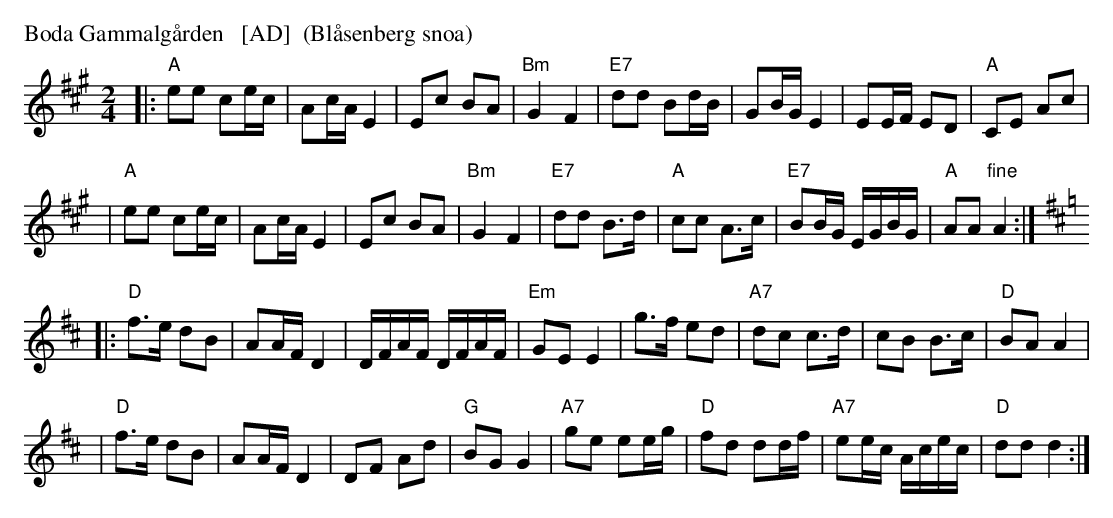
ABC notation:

X:1
M: polka, g\aangl\aat
P: Boda Gammalg\aarden   [AD]  (Bl\aasenberg snoa)
M: 2/4
L: 1/16
K: A
|: "A"e2e2 c2ec | A2cA E4 | E2c2 B2A2 | "Bm"G4 F4 | "E7"d2d2 B2dB | G2BG E4 | E2EF E2D2 | "A"C2E2 A2c2 |
|  "A"e2e2 c2ec | A2cA E4 | E2c2 B2A2 | "Bm"G4 F4 | "E7"d2d2 B3d | "A"c2c2 A3c | "E7"B2BG EGBG | "A"A2A2 "fine"A4 :| [K:D]
|: "D"f3e d2B2 | A2AF D4 | DFAF DFAF | "Em"G2E2 E4 | g3f e2d2 | "A7"d2c2 c3d | c2B2 B3c | "D"B2A2 A4 |
|  "D"f3e d2B2 | A2AF D4 | D2F2 A2d2 | "G"B2G2 G4 | "A7"g2e2 e2eg | "D"f2d2 d2df | "A7"e2ec Acec | "D"d2d2 d4 :|
